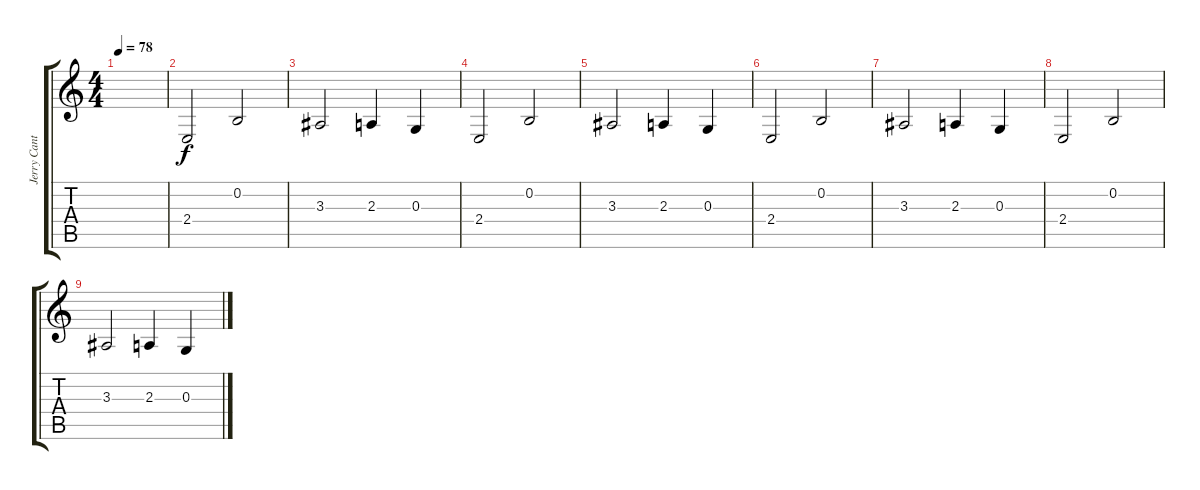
\track ("Jerry Cantrell - Backing Vocals" "Jerry Cant") {instrument lead1square}
\staff {score tabs}
\tuning (E4 B3 G3 D3 A2 D2) {hide}
\ts (4 4)
\tempo 78
\clef g2
\ks c
|
2.4.2 0.2.2 |
3.3.2 2.3.4 0.3.4 |
2.4.2 0.2.2 |
3.3.2 2.3.4 0.3.4 |
2.4.2 0.2.2 |
3.3.2 2.3.4 0.3.4 |
2.4.2 0.2.2 |
3.3.2 2.3.4 0.3.4
